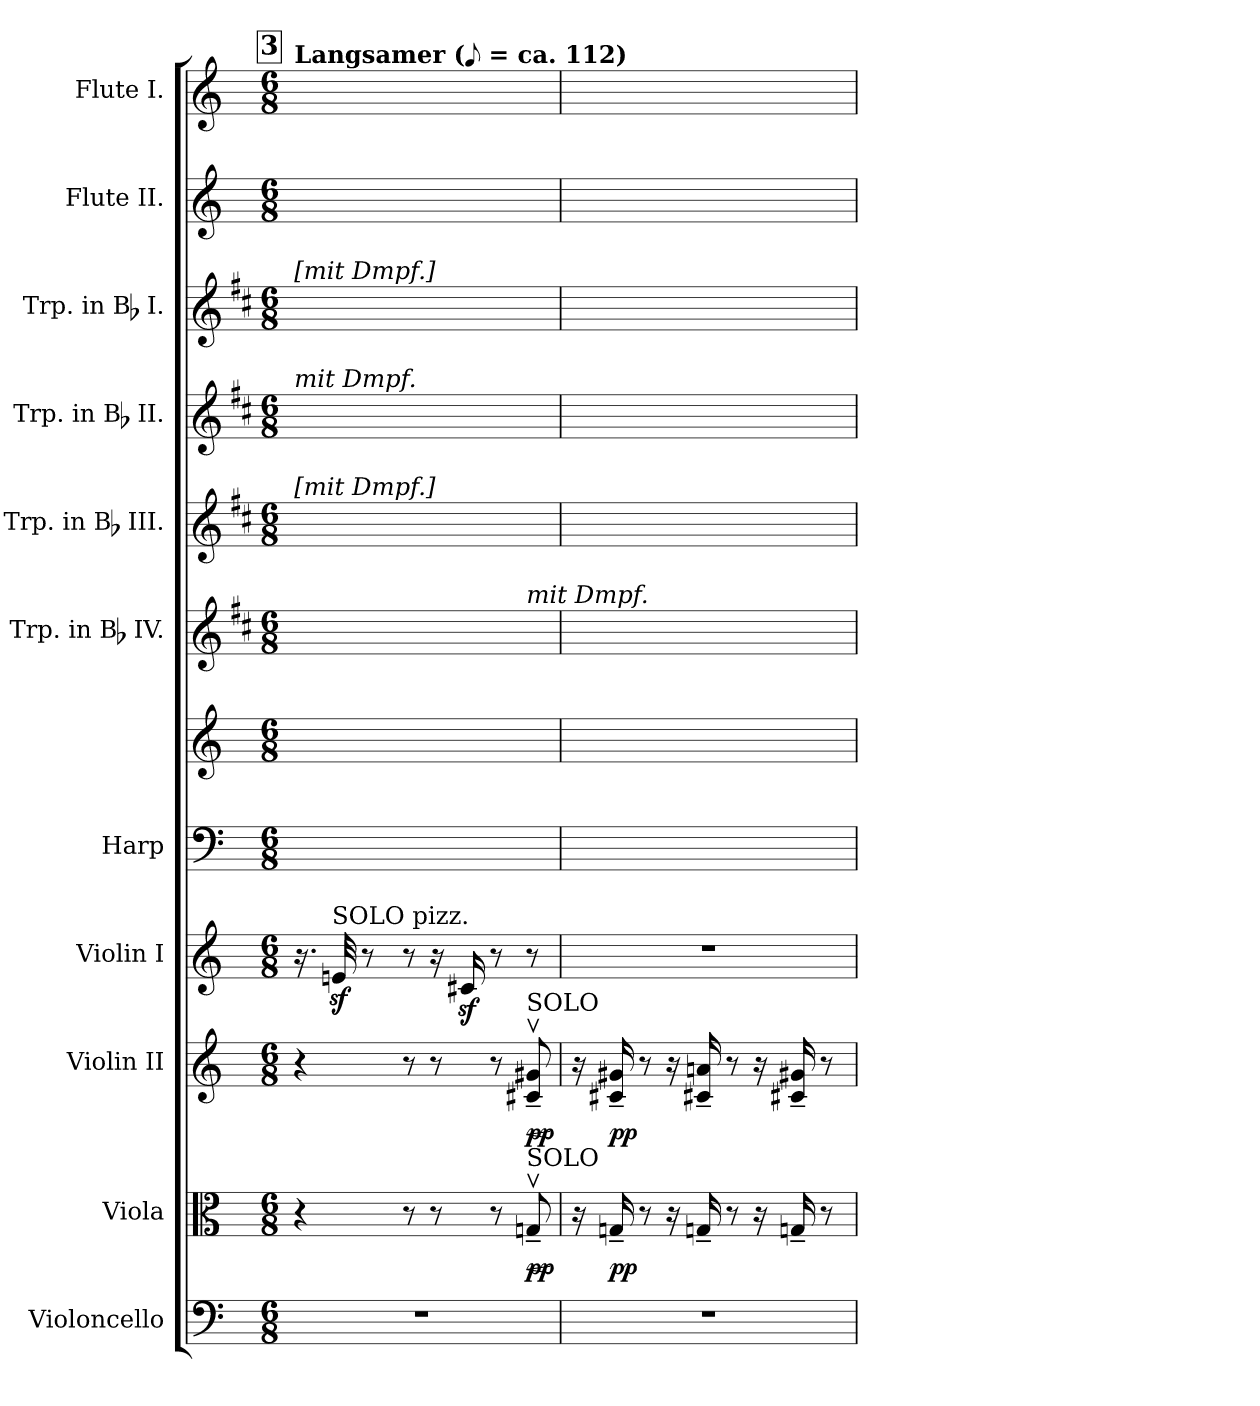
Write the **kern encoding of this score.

**kern	**kern	**dynam	**kern	**dynam	**kern	**kern	**kern	**kern	**kern	**kern	**kern	**kern	**kern
*part11	*part10	*part10	*part9	*part9	*part8	*part7	*part7	*part6	*part5	*part4	*part3	*part2	*part1
*staff12	*staff11	*staff11	*staff10	*staff10	*staff9	*staff8	*staff7	*staff6	*staff5	*staff4	*staff3	*staff2	*staff1
*I"Violoncello	*I"Viola	*	*I"Violin II	*	*I"Violin I	*I"Harp	*	*I"Trp. in Bb IV.	*I"Trp. in Bb III.	*I"Trp. in Bb II.	*I"Trp. in Bb I.	*I"Flute II.	*I"Flute I.
*I'Vc.	*I'Vla.	*	*I'Vln. II	*	*I'Vln. I	*I'Hp	*	*	*	*	*	*I'Fl.	*I'Fl.
*clefF4	*clefC3	*	*clefG2	*	*clefG2	*clefF4	*clefG2	*clefG2	*clefG2	*clefG2	*clefG2	*clefG2	*clefG2
*	*	*	*	*	*	*	*	*ITrd1c2	*ITrd1c2	*ITrd1c2	*ITrd1c2	*	*
*k[]	*k[]	*	*k[]	*	*k[]	*k[]	*k[]	*k[]	*k[]	*k[]	*k[]	*k[]	*k[]
*C:	*C:	*	*C:	*	*C:	*C:	*C:	*C:	*C:	*C:	*C:	*C:	*C:
*M6/8	*M6/8	*	*M6/8	*	*M6/8	*M6/8	*M6/8	*M6/8	*M6/8	*M6/8	*M6/8	*M6/8	*M6/8
!!LO:REH:place=s1:t=3
=9	=9	=9	=9	=9	=9	=9	=9	=9	=9	=9	=9	=9	=9
!	!	!	!	!	!	!	!	!	!	!	!	!	!LO:TX:a:B:t=Langsamer ([eighth] = ca. 112)
!	!	!	!	!	!	!	!	!	!	!	!LO:TX:a:i:t=[mit Dmpf.]	!	!
!	!	!	!	!	!	!	!	!	!	!LO:TX:a:i:t=mit Dmpf.	!	!	!
!	!	!	!	!	!	!	!	!	!LO:TX:a:i:t=[mit Dmpf.]	!	!	!	!
*	*	*	*	*	*	*	*	*^	*	*	*	*	*
4%3r	4r	.	4r	.	16.r	4%3ryy	24ryy	4%3ryy	2ryy	8ryy	8ryy	16ryy	4%3ryy	4%3ryy
.	.	.	.	.	.	.	24ryy	.	.	.	.	.	.	.
.	.	.	.	.	.	.	.	.	.	.	.	16ryy	.	.
.	.	.	.	.	.	.	24ryy	.	.	.	.	.	.	.
!	!	!	!	!	!LO:TX:a:t=SOLO pizz.	!	!	!	!	!	!	!	!	!
.	.	.	.	.	32enz"	.	.	.	.	.	.	.	.	.
.	.	.	.	.	8r	.	8ryy	.	.	8ryy	24ryy	24ryy	.	.
.	.	.	.	.	.	.	.	.	.	.	24ryy	24ryy	.	.
.	.	.	.	.	.	.	.	.	.	.	24ryy	24ryy	.	.
.	8r	.	8r	.	8r	.	8ryy	.	.	8ryy	8ryy	8ryy	.	.
.	8r	.	8r	.	16r	.	8ryy	.	.	24ryy	8ryy	8ryy	.	.
.	.	.	.	.	.	.	.	.	.	24ryy	.	.	.	.
.	.	.	.	.	16c#Xz"	.	.	.	.	.	.	.	.	.
.	.	.	.	.	.	.	.	.	.	24ryy	.	.	.	.
.	8r	.	8r	.	8r	.	8ryy	.	8ryy	16ryy	16ryy	4ryy	.	.
.	.	.	.	.	.	.	.	.	.	16ryy	8.ryy	.	.	.
!	!	!	!	!	!	!	!	!	!LO:TX:a:i:t=mit Dmpf.	!	!	!	!	!
!	!	!	!LO:TX:a:t=SOLO	!	!	!	!	!	!	!	!	!	!	!
!	!LO:TX:a:t=SOLO	!	!	!	!	!	!	!	!	!	!	!	!	!
!	!	!LO:HP:b	!	!LO:HP:b	!	!	!	!	!	!	!	!	!	!
.	8Gn~v	< pp	8c#X~v 8g#X~v	< pp	8r	.	16.ryy	.	8ryy	8ryy	.	.	.	.
.	.	.	.	.	.	.	32ryy	.	.	.	.	.	.	.
.	.	[	.	[	.	.	.	.	.	.	.	.	.	.
*	*	*	*	*	*	*	*	*v	*v	*	*	*	*	*
=10	=10	=10	=10	=10	=10	=10	=10	=10	=10	=10	=10	=10	=10
4%3r	16r	.	16r	.	4%3r	4%3ryy	16.ryy	24ryy	24ryy	4%3ryy	4%3ryy	4ryy	4ryy
.	.	.	.	.	.	.	.	24ryy	24ryy	.	.	.	.
.	16Gn~	pp	16c#X~ 16g#X~	pp	.	.	.	.	.	.	.	.	.
.	.	.	.	.	.	.	.	24ryy	24ryy	.	.	.	.
.	.	.	.	.	.	.	32ryy	.	.	.	.	.	.
.	8r	.	8r	.	.	.	8ryy	8ryy	8ryy	.	.	.	.
.	16r	.	16r	.	.	.	16.ryy	24ryy	24ryy	.	.	8ryy	8ryy
.	.	.	.	.	.	.	.	24ryy	24ryy	.	.	.	.
.	16Gn~	.	16c#X~ 16an~	.	.	.	.	.	.	.	.	.	.
.	.	.	.	.	.	.	.	24ryy	24ryy	.	.	.	.
.	.	.	.	.	.	.	32ryy	.	.	.	.	.	.
.	8r	.	8r	.	.	.	8ryy	8ryy	8ryy	.	.	8ryy	8ryy
.	16r	.	16r	.	.	.	16.ryy	24ryy	24ryy	.	.	8ryy	8ryy
.	.	.	.	.	.	.	.	24ryy	24ryy	.	.	.	.
.	16Gn~	.	16c#X~ 16g#X~	.	.	.	.	.	.	.	.	.	.
.	.	.	.	.	.	.	.	24ryy	24ryy	.	.	.	.
.	.	.	.	.	.	.	32ryy	.	.	.	.	.	.
.	8r	.	8r	.	.	.	8ryy	8ryy	8ryy	.	.	16ryy	16ryy
.	.	.	.	.	.	.	.	.	.	.	.	16ryy	16ryy
=	=	=	=	=	=	=	=	=	=	=	=	=	=
*-	*-	*-	*-	*-	*-	*-	*-	*-	*-	*-	*-	*-	*-
